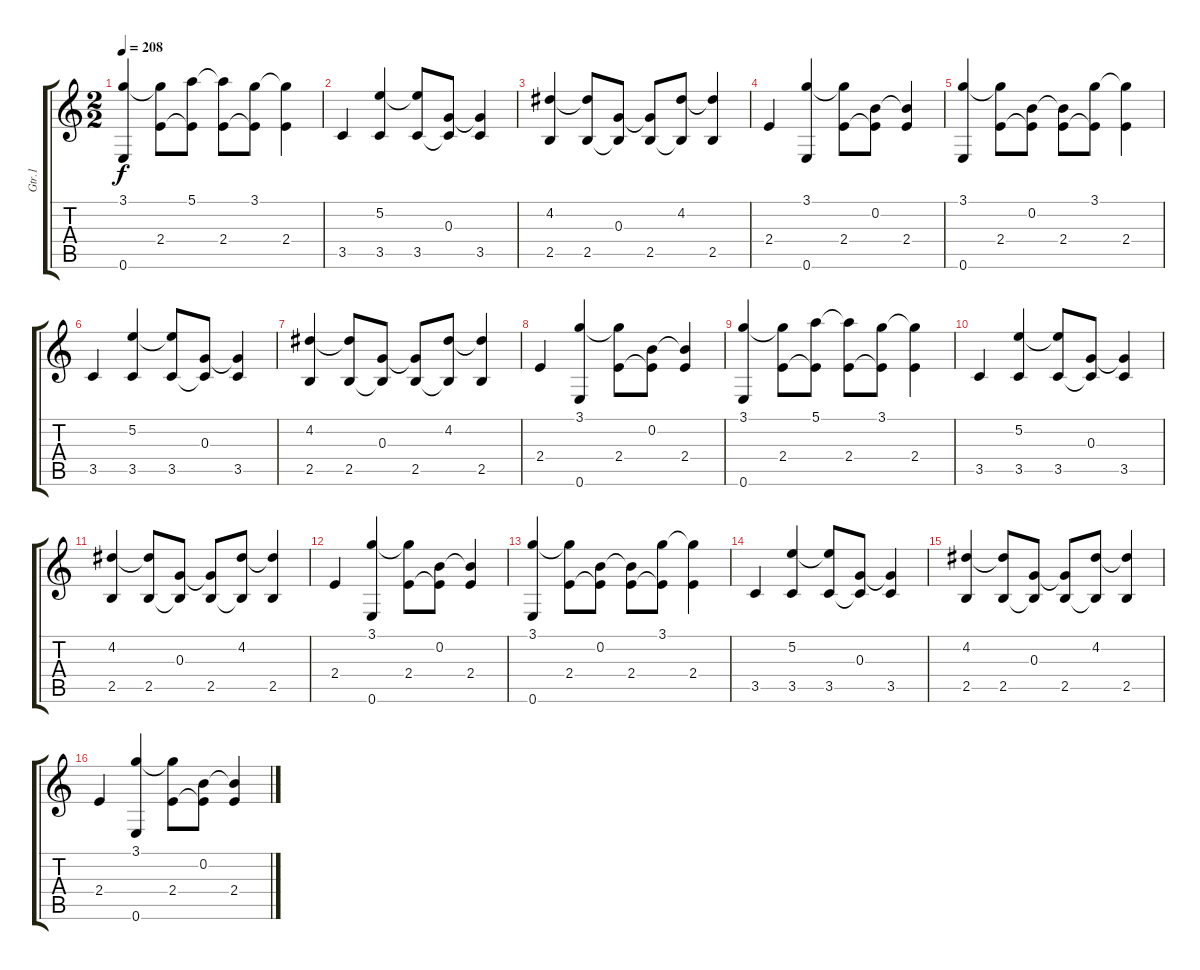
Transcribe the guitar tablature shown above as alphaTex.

\track ("Gtr.1" "Gtr.1") {instrument acousticguitarsteel}
\staff {score tabs}
\tuning (E4 B3 G3 D3 A2 E2) {hide}
\ts (2 2)
\tempo 208
\clef g2
\ks c
(3.1 0.6).4{dy f} (3.1{t} 2.4).8 (5.1 2.4{t}).8 (5.1{t} 2.4).8 (3.1 2.4{t}).8 (3.1{t} 2.4).4 |
3.5.4 (5.2 3.5).4 (5.2{t} 3.5).8 (0.3 3.5{t}).8 (0.3{t} 3.5).4 |
(4.2 2.5).4 (4.2{t} 2.5).8 (0.3 2.5{t}).8 (0.3{t} 2.5).8 (4.2 2.5{t}).8 (4.2{t} 2.5).4 |
2.4.4 (3.1 0.6).4 (3.1{t} 2.4).8 (0.2 2.4{t}).8 (0.2{t} 2.4).4 |
(3.1 0.6).4 (3.1{t} 2.4).8 (0.2 2.4{t}).8 (0.2{t} 2.4).8 (3.1 2.4{t}).8 (3.1{t} 2.4).4 |
3.5.4 (5.2 3.5).4 (5.2{t} 3.5).8 (0.3 3.5{t}).8 (0.3{t} 3.5).4 |
(4.2 2.5).4 (4.2{t} 2.5).8 (0.3 2.5{t}).8 (0.3{t} 2.5).8 (4.2 2.5{t}).8 (4.2{t} 2.5).4 |
2.4.4 (3.1 0.6).4 (3.1{t} 2.4).8 (0.2 2.4{t}).8 (0.2{t} 2.4).4 |
(3.1 0.6).4 (3.1{t} 2.4).8 (5.1 2.4{t}).8 (5.1{t} 2.4).8 (3.1 2.4{t}).8 (3.1{t} 2.4).4 |
3.5.4 (5.2 3.5).4 (5.2{t} 3.5).8 (0.3 3.5{t}).8 (0.3{t} 3.5).4 |
(4.2 2.5).4 (4.2{t} 2.5).8 (0.3 2.5{t}).8 (0.3{t} 2.5).8 (4.2 2.5{t}).8 (4.2{t} 2.5).4 |
2.4.4 (3.1 0.6).4 (3.1{t} 2.4).8 (0.2 2.4{t}).8 (0.2{t} 2.4).4 |
(3.1 0.6).4 (3.1{t} 2.4).8 (0.2 2.4{t}).8 (0.2{t} 2.4).8 (3.1 2.4{t}).8 (3.1{t} 2.4).4 |
3.5.4 (5.2 3.5).4 (5.2{t} 3.5).8 (0.3 3.5{t}).8 (0.3{t} 3.5).4 |
(4.2 2.5).4 (4.2{t} 2.5).8 (0.3 2.5{t}).8 (0.3{t} 2.5).8 (4.2 2.5{t}).8 (4.2{t} 2.5).4 |
2.4.4 (3.1 0.6).4 (3.1{t} 2.4).8 (0.2 2.4{t}).8 (0.2{t} 2.4).4
